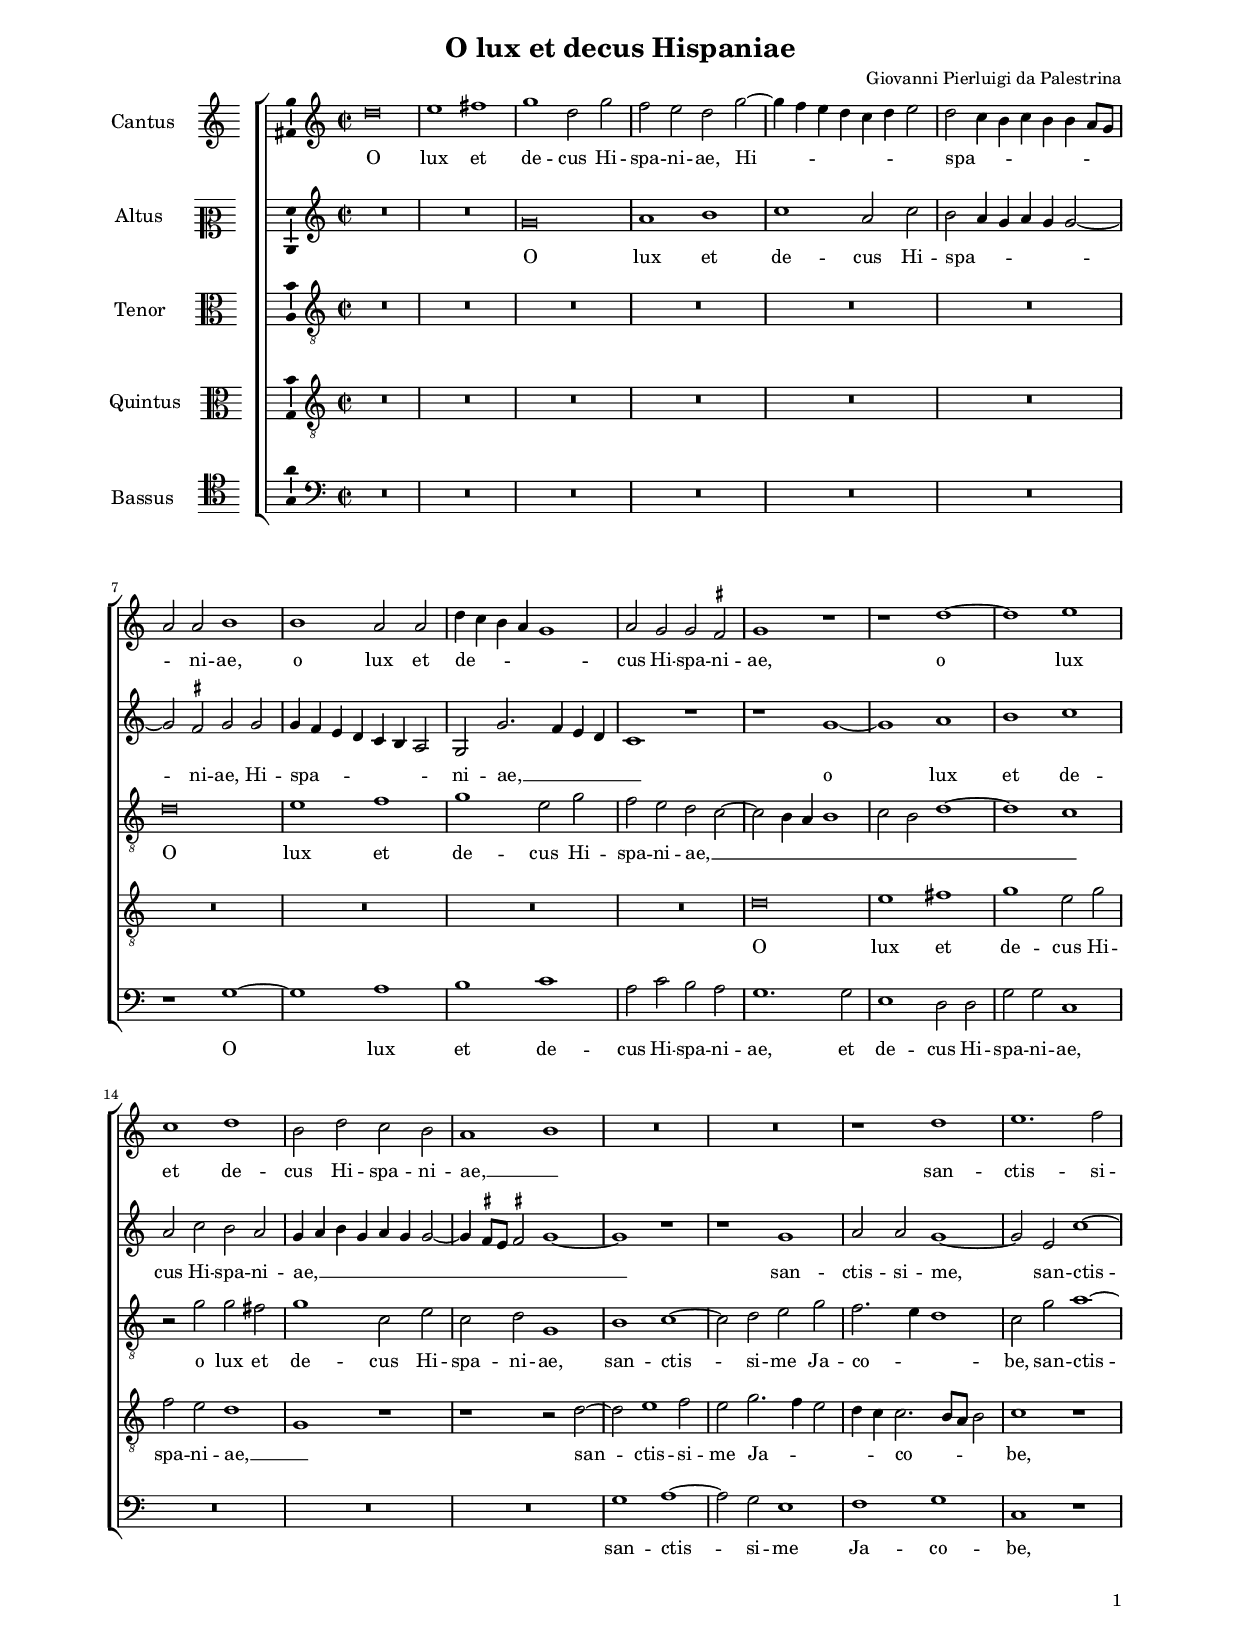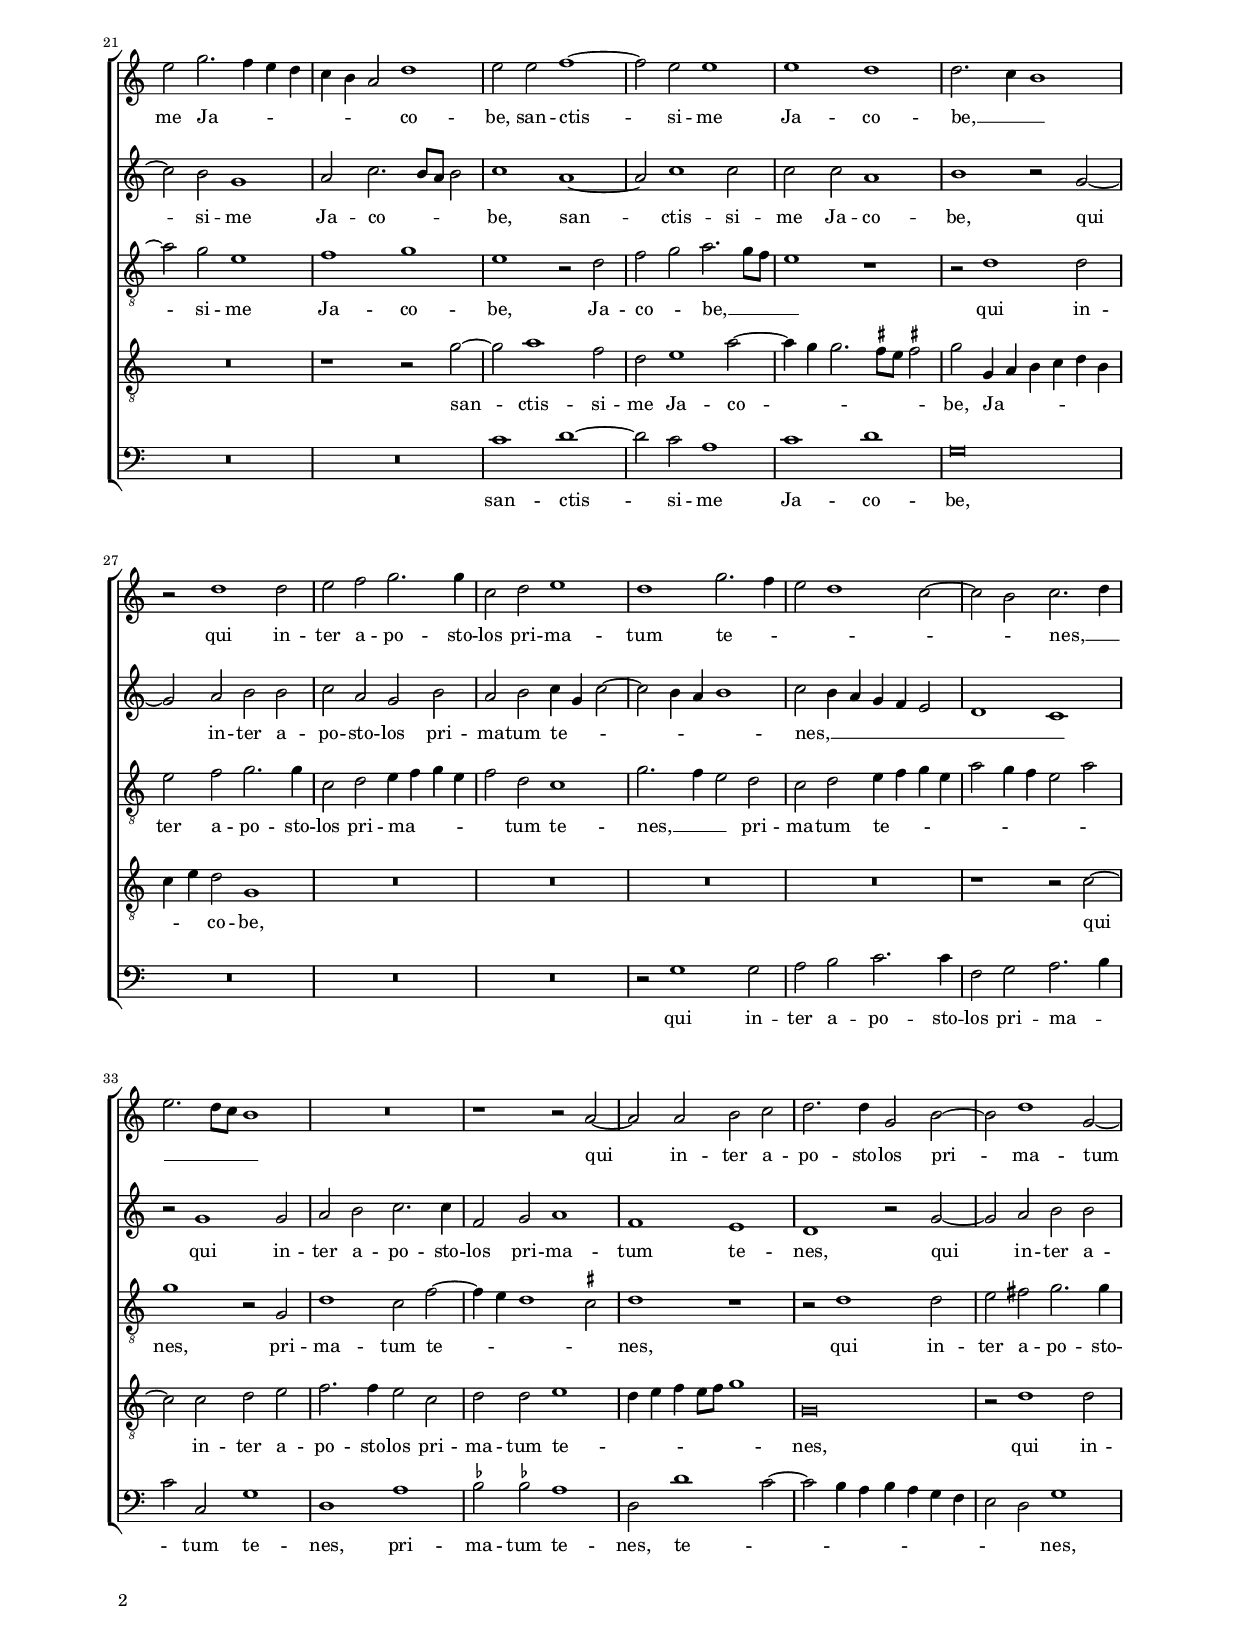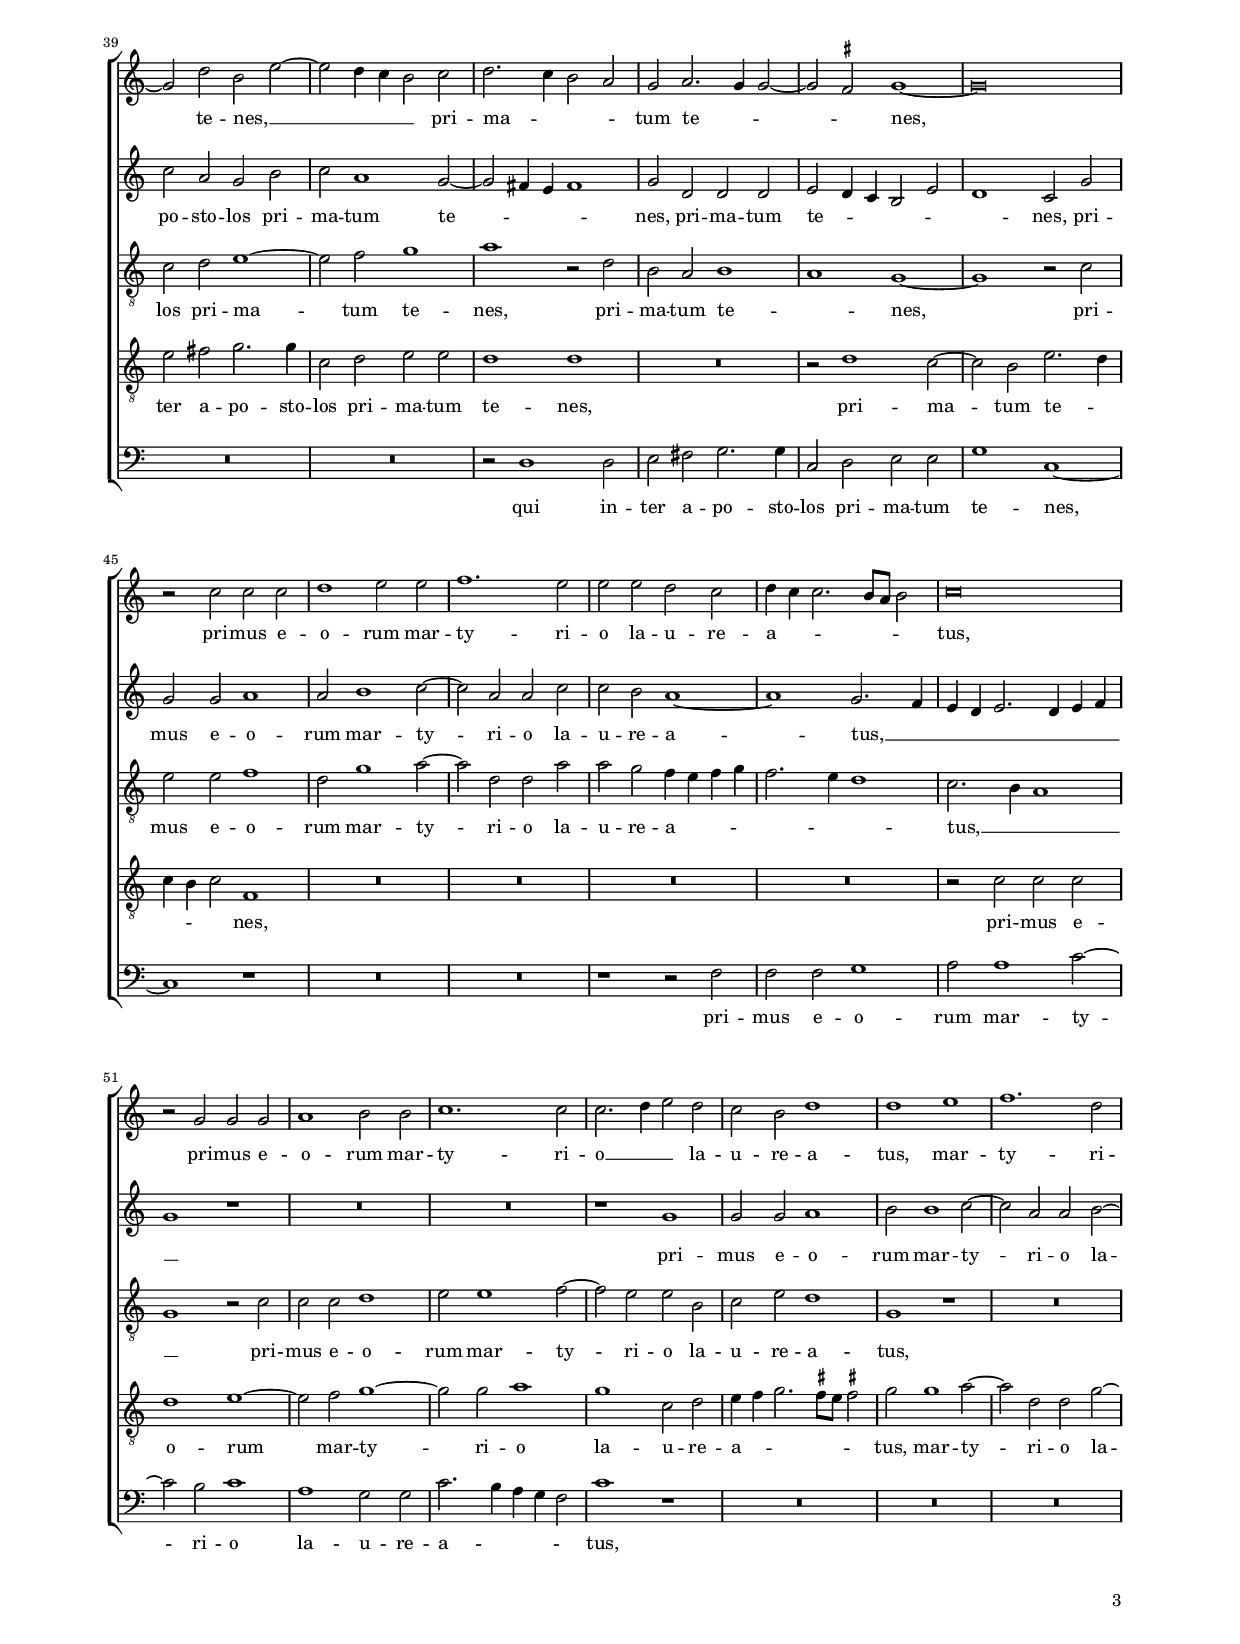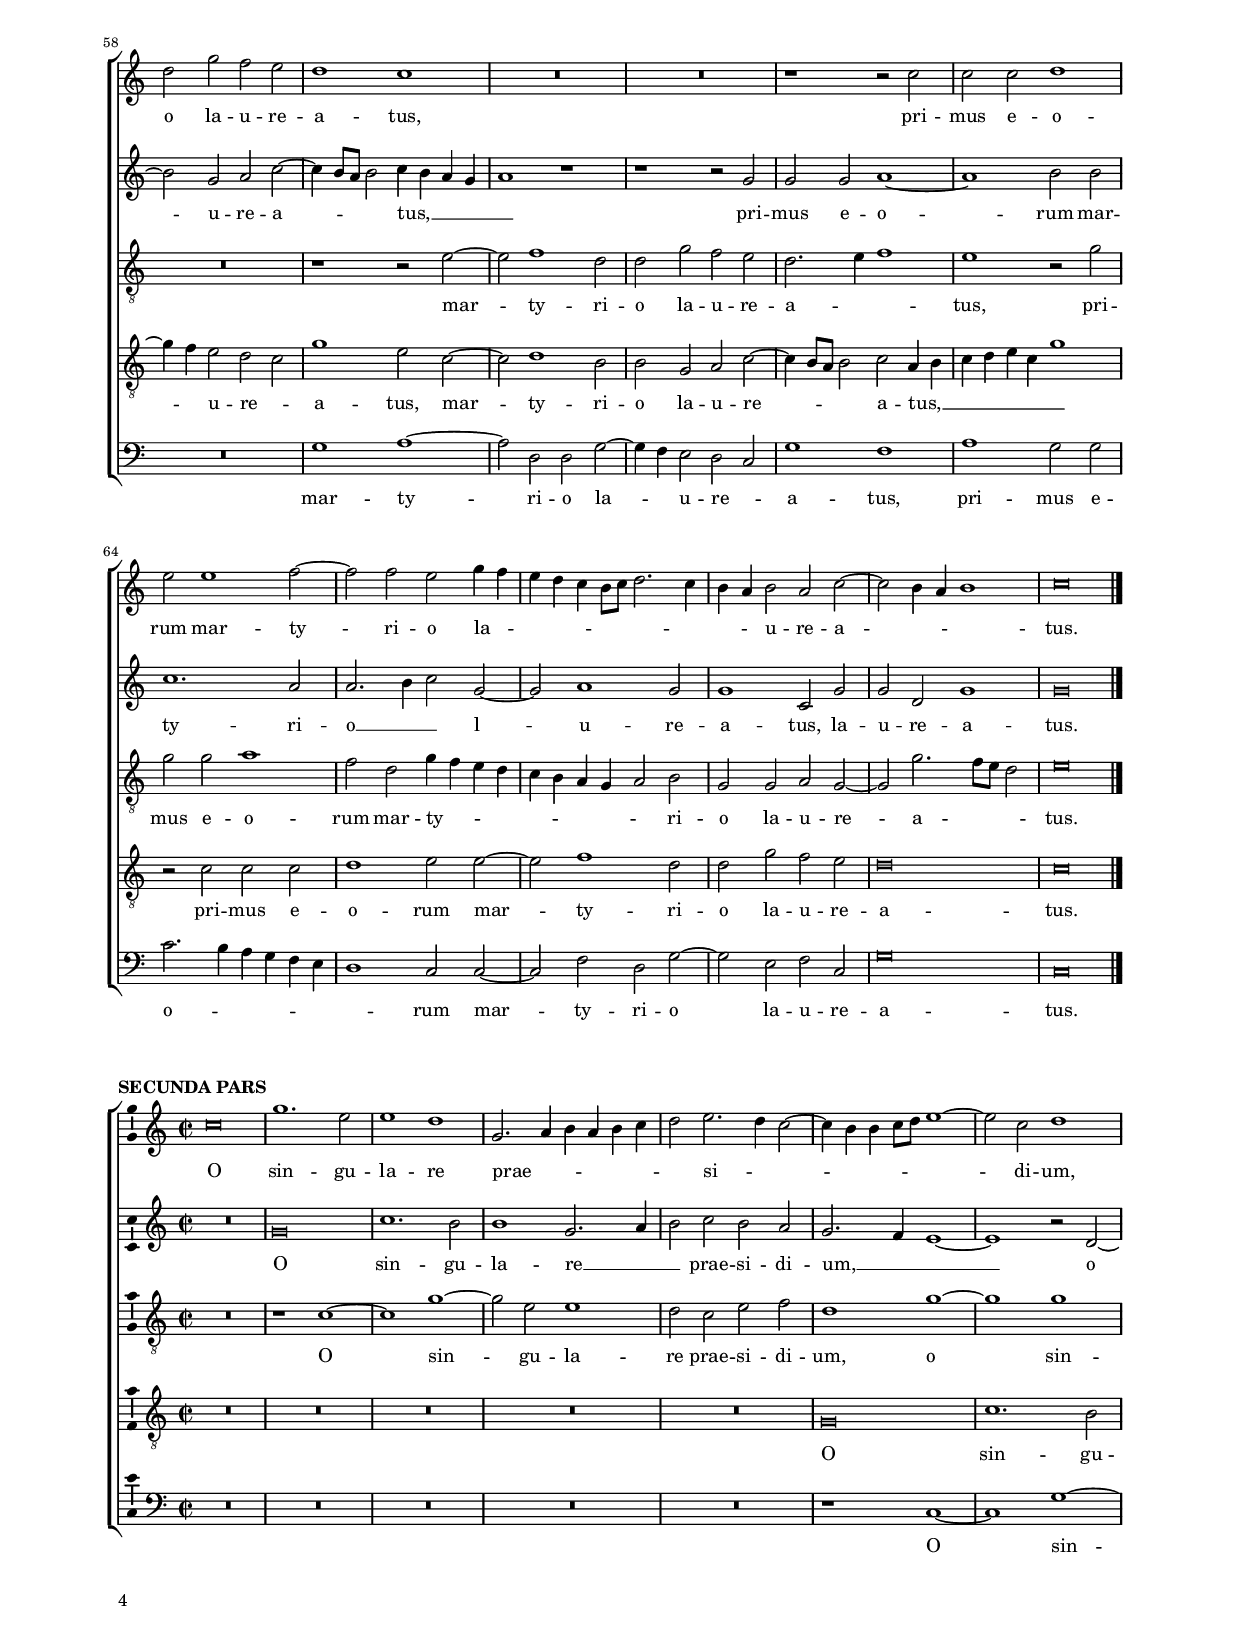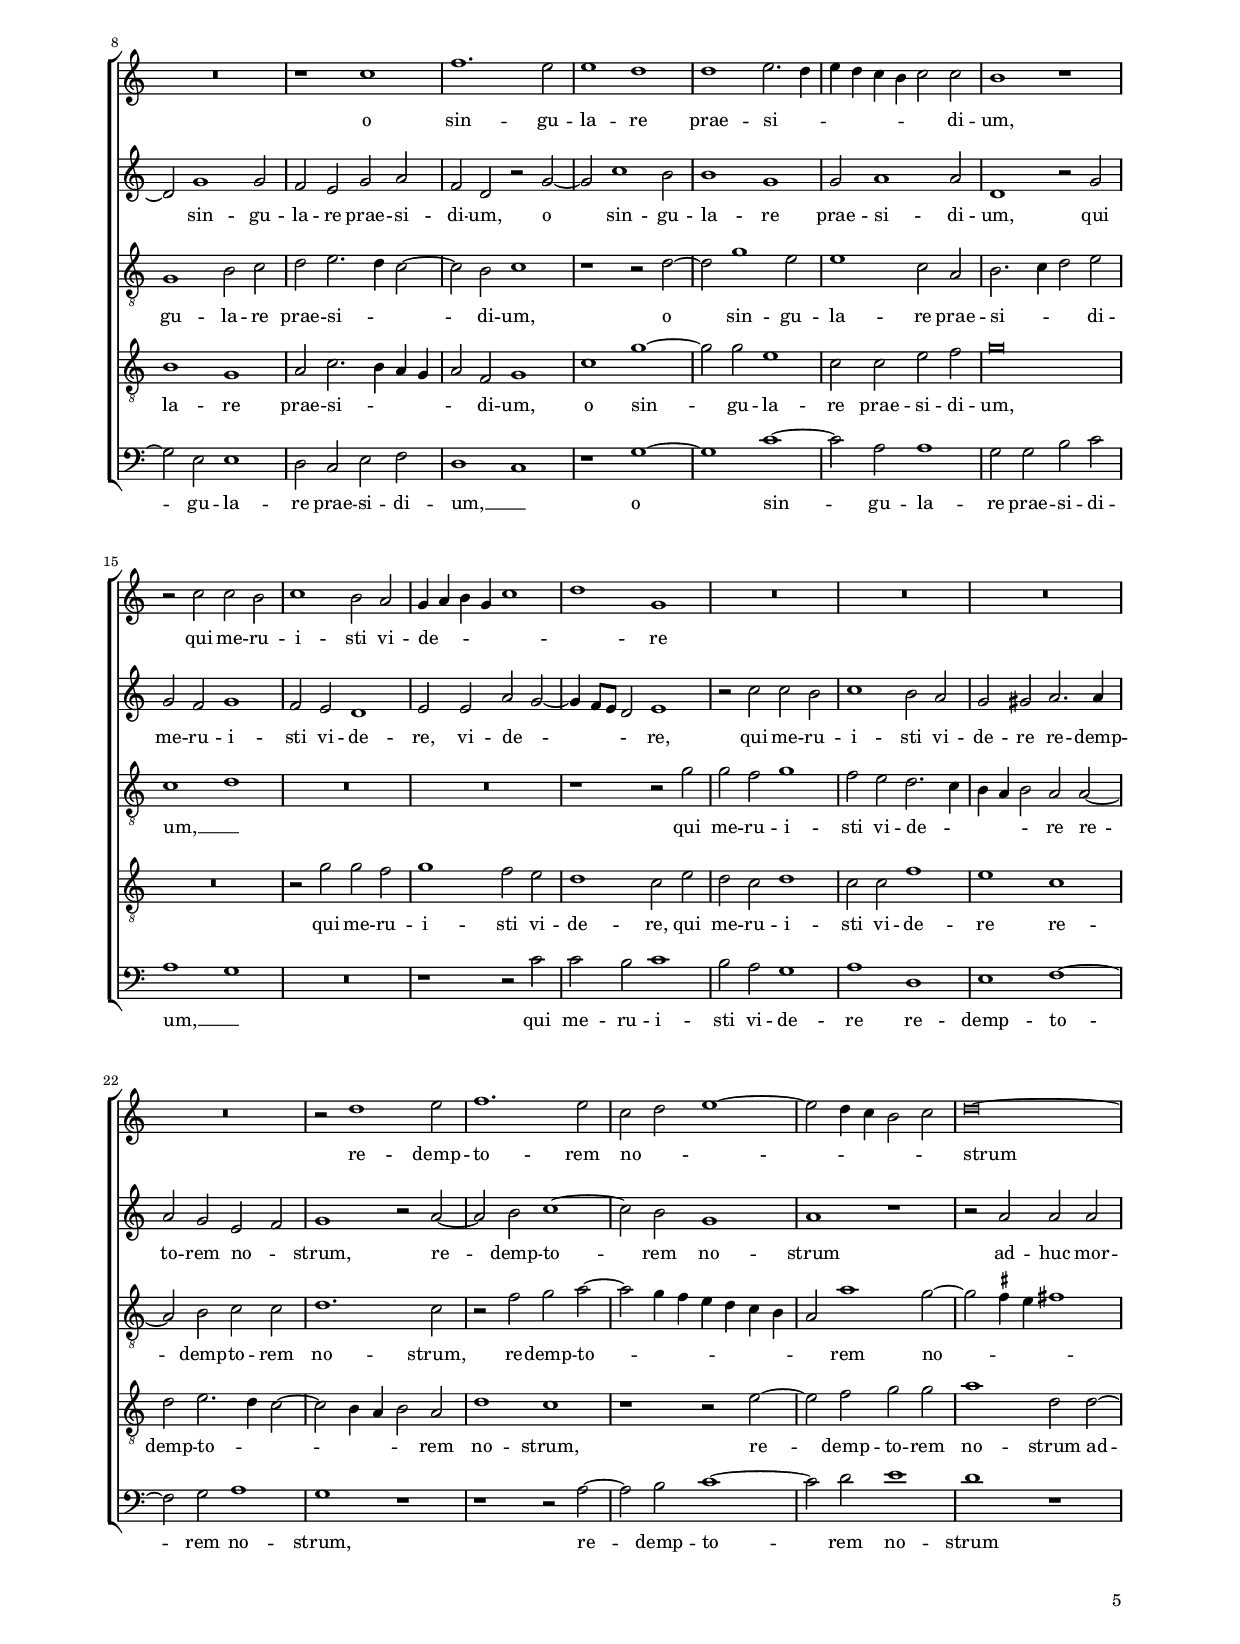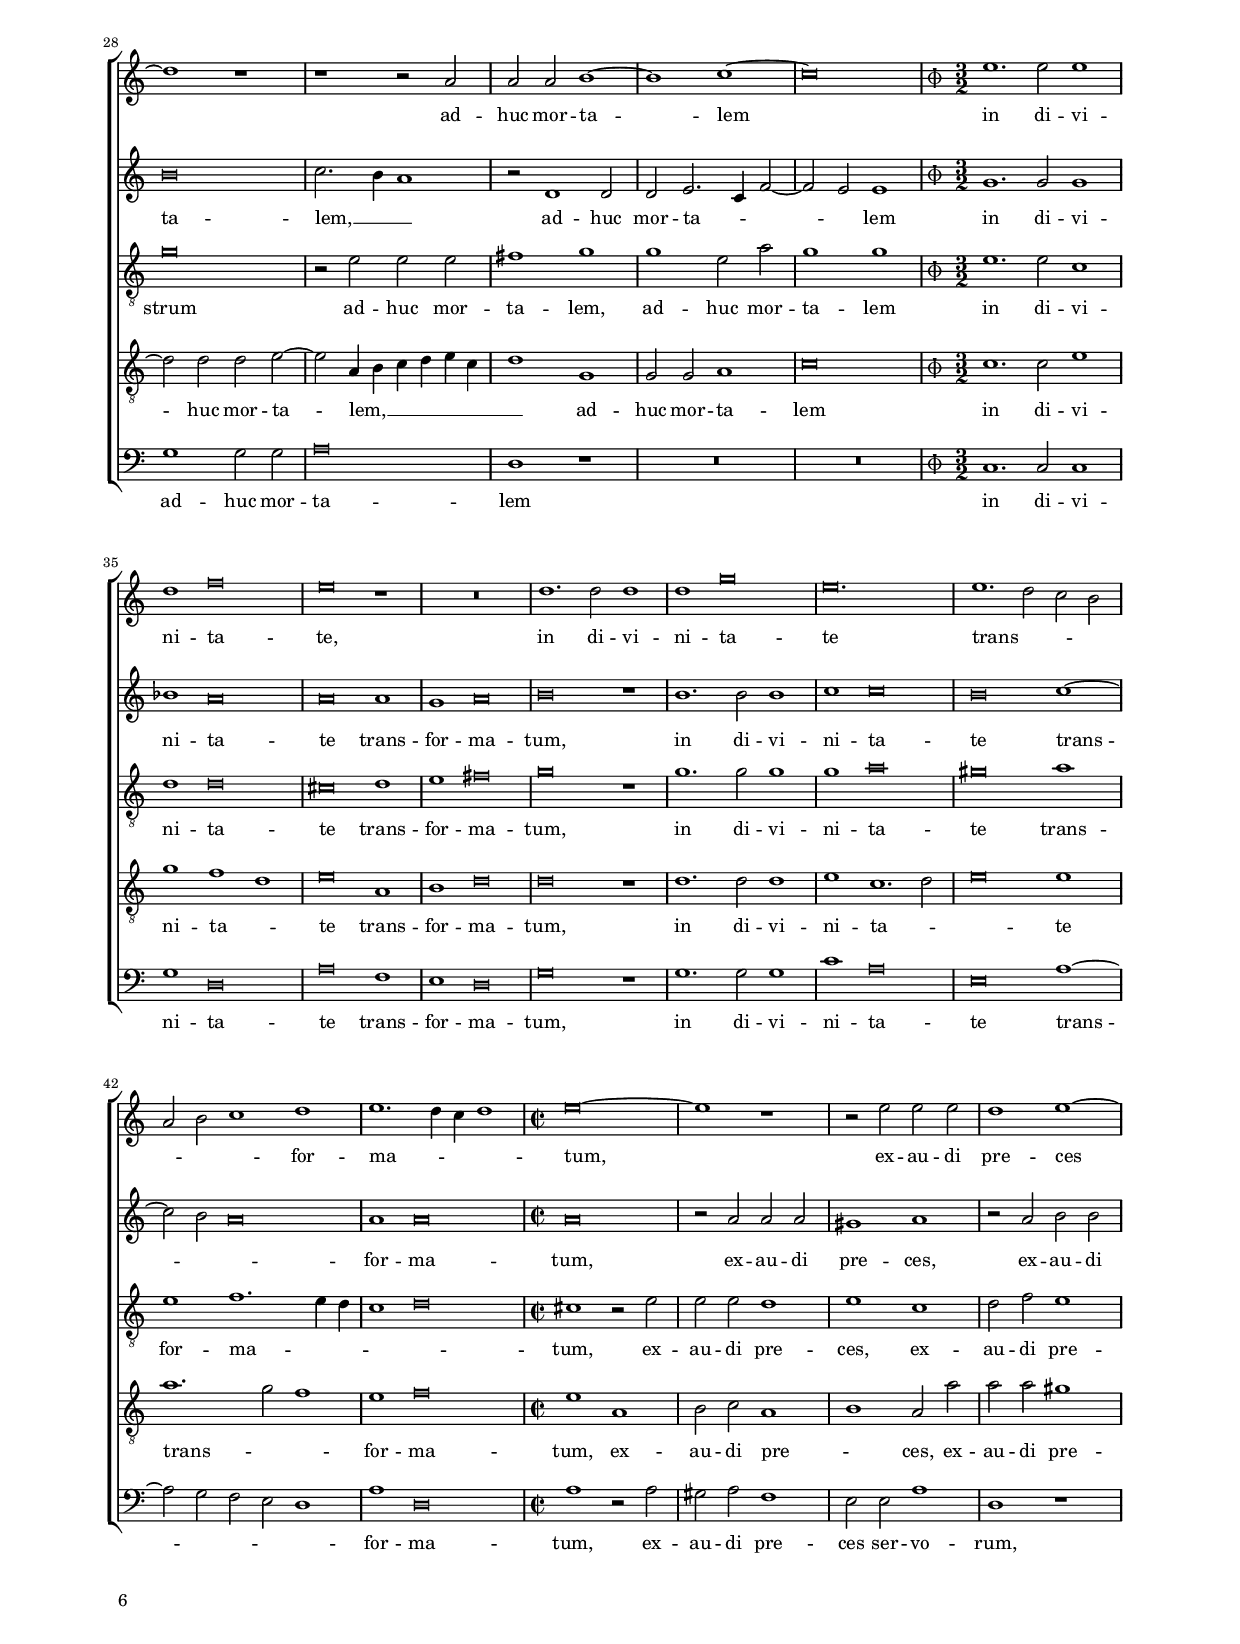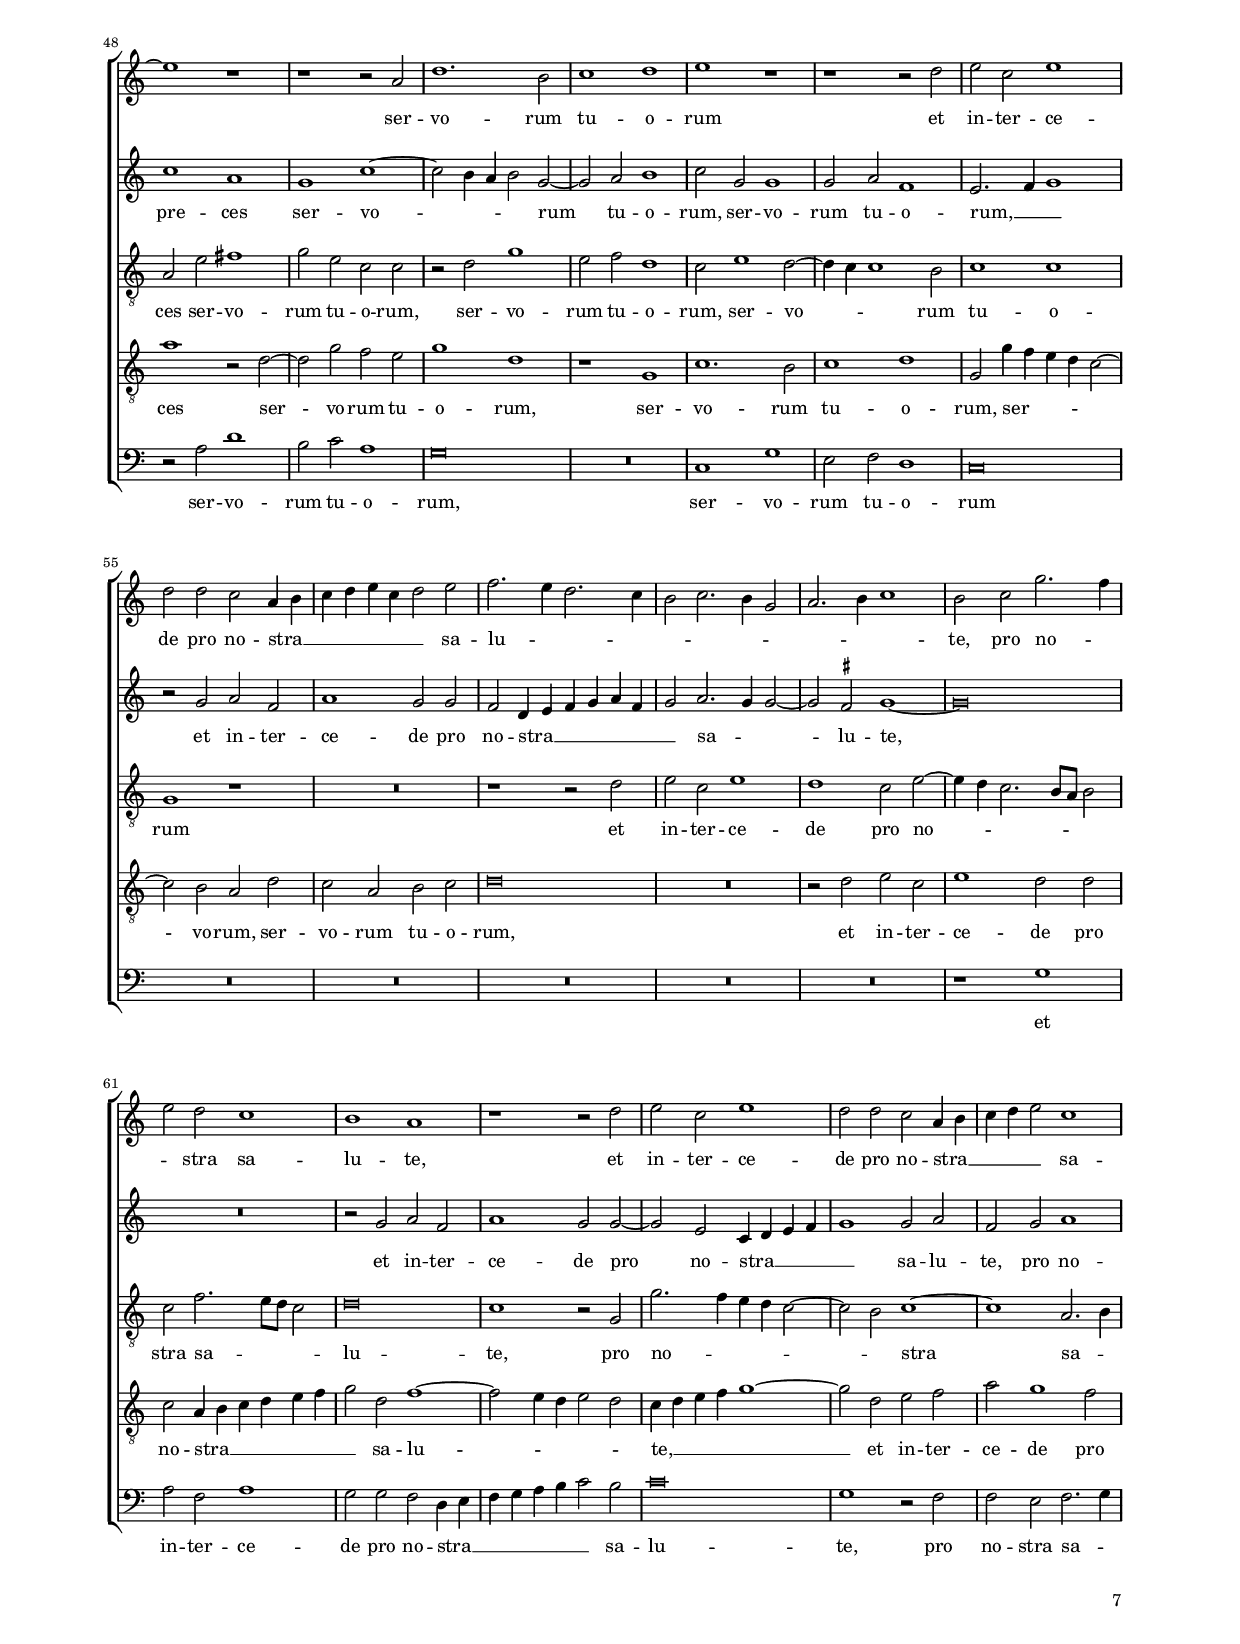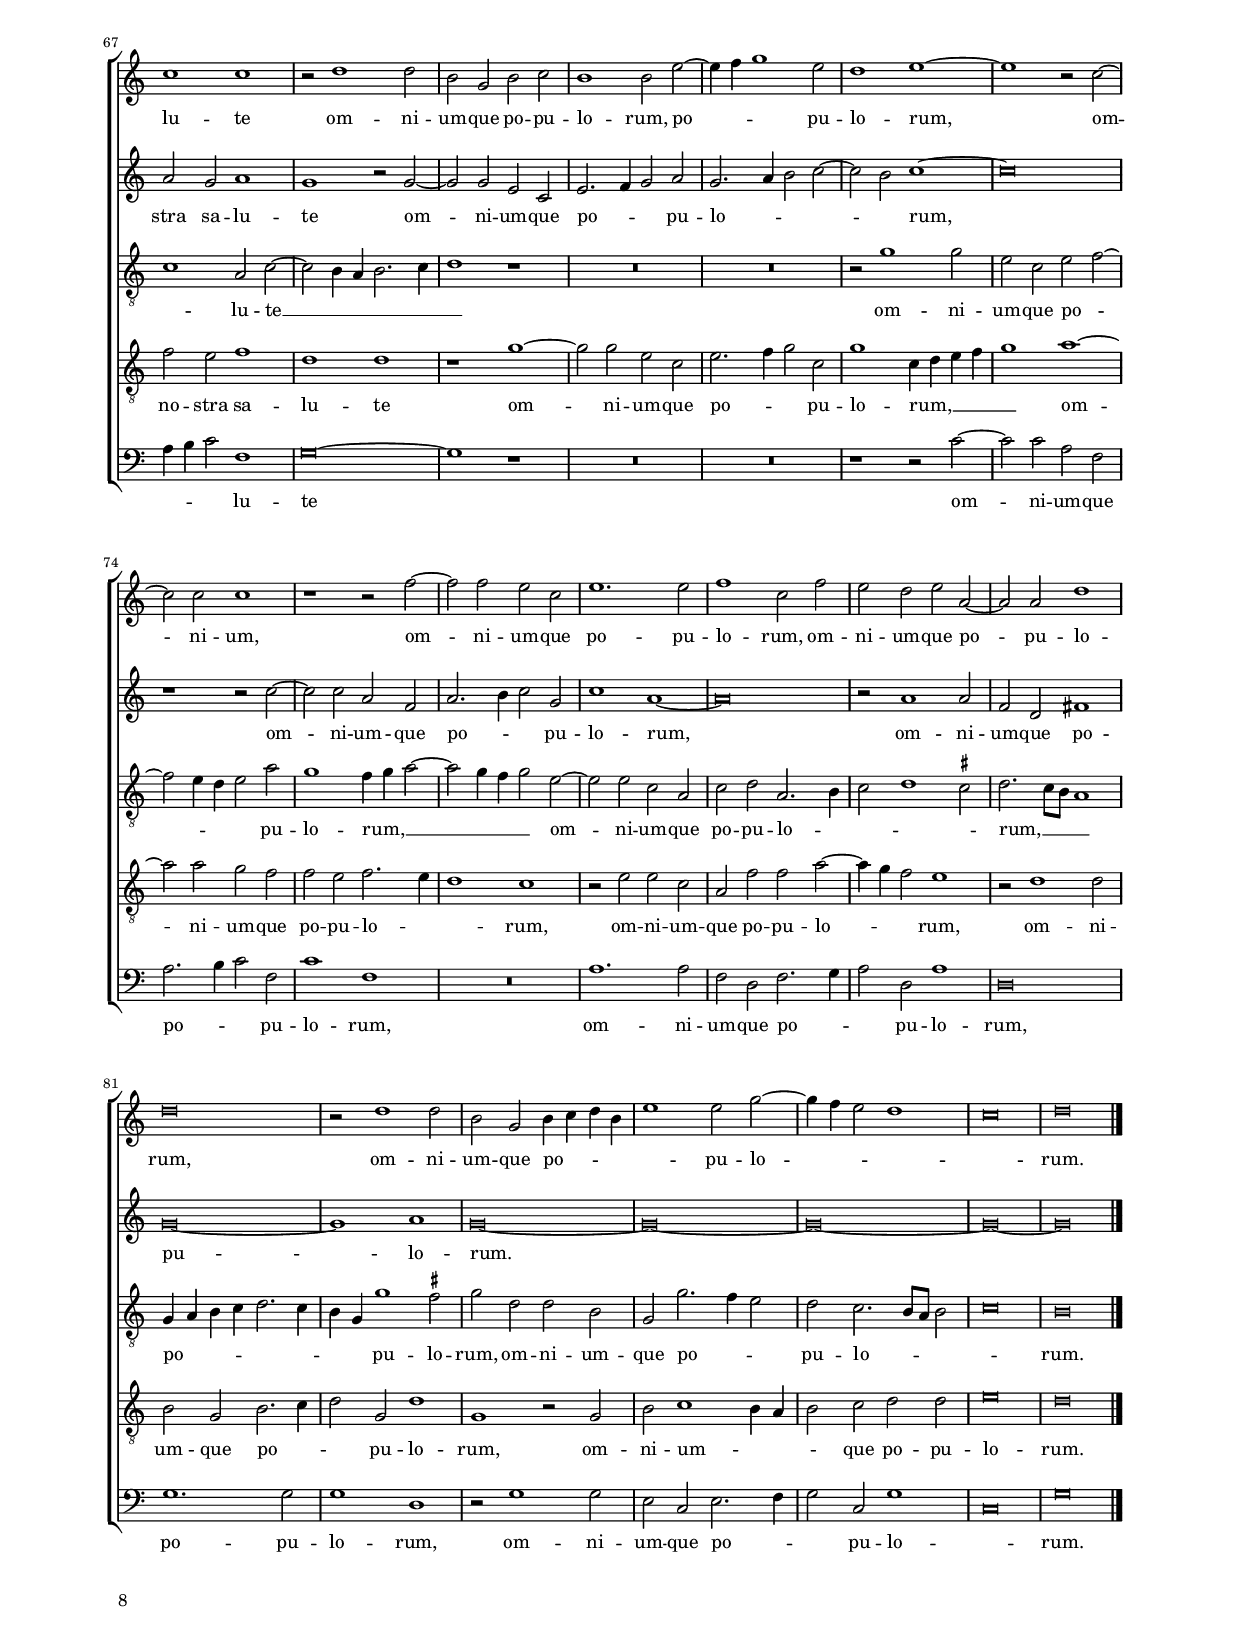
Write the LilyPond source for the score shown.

\header
{
  title="O lux et decus Hispaniae"
  composer="Giovanni Pierluigi da Palestrina"
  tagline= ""
}

\version "2.20.0"
\language deutsch
#(set-global-staff-size 15)
% #(set-default-paper-size "letter")
#(ly:set-option 'point-and-click #f)

	
	ficta = { \once \set suggestAccidentals = ##t }
	
	forget = #(define-music-function (music) (ly:music?) #{
		\accidentalStyle forget
		$music
		\accidentalStyle default
		#})
	
	m = \melisma
	me = \melismaEnd


\paper
	{
	top-margin = 1.8 \cm
	bottom-margin = 1.2 \cm
	left-margin = 2 \cm
	right-margin = 2 \cm
	ragged-bottom = ##f
	ragged-last-bottom = ##t
	print-page-number = ##f
	score-system-spacing = #'((basic-distance . 16) (minimum-distance . 14) (padding . 5) (strechability . 150))
	system-system-spacing = #'((basic-distance . 16) (minimum-distance . 14) (padding . 5) (strechability . 150))
    oddFooterMarkup=\markup   \fill-line { "" \fromproperty #'page:page-number-string }
    evenFooterMarkup=\markup  \fill-line { \fromproperty #'page:page-number-string "" }
    last-bottom-spacing = #'((basic-distance . 12) (minimum-distance . 7) (padding . 4))
%	systems-per-page = 3
%       page-count = 6
%	min-systems-per-page = 3
	}

global = {
	\key c \major
	\time 2/2 \set Score.measureLength = #(ly:make-moment 2/1)
        \skip 1*138 \bar "|."
	}
	

incipitcantus = \markup { \score {
	{
	\set Staff.instrumentName = \markup { \fontsize #1 "Cantus" }
	\key c \major
	\clef violin
	s4 \bar ""
	}
	\layout  {
	raggedright = ##t
	indent = 1.8 \cm
	line-width = 2.5 \cm
	\context { \Staff \remove Time_signature_engraver }
	\override Staff.Clef.Y-extent = #'(0 . 0)
	}} \hspace #1 }
      
      
incipitaltus = \markup { \score {
	{
	\set Staff.instrumentName = \markup { \fontsize #1 "Altus" }
	\key c \major
	\clef mezzosoprano
	s4 \bar ""
	}
	\layout  {
	raggedright = ##t
	indent = 1.8 \cm
	line-width = 2.5 \cm
	\context { \Staff \remove Time_signature_engraver }
	\override Staff.Clef.Y-extent = #'(0 . 0)
	}} \hspace #1 }


incipittenor = \markup { \score {
	{
	\set Staff.instrumentName = \markup { \fontsize #1 "Tenor" }
	\key c \major
	\clef alto
	s4 \bar ""
	}
	\layout  {
	raggedright = ##t
	indent = 1.8 \cm
	line-width = 2.5 \cm
	\context { \Staff \remove Time_signature_engraver }
	\override Staff.Clef.Y-extent = #'(0 . 0)
	}} \hspace #1 }
      
      
incipitquintus = \markup { \score {
	{
	\set Staff.instrumentName = \markup { \fontsize #1 "Quintus" }
	\key c \major
	\clef alto
	s4 \bar ""
	}
	\layout  {
	raggedright = ##t
	indent = 1.8 \cm
	line-width = 2.5 \cm
	\context { \Staff \remove Time_signature_engraver }
	\override Staff.Clef.Y-extent = #'(0 . 0)
	}} \hspace #1 }
      
      
incipitbassus = \markup { \score {
	{
	\set Staff.instrumentName = \markup { \fontsize #1 "Bassus" }
	\key c \major
	\clef tenor
	s4 \bar ""
	}
	\layout  {
	raggedright = ##t
	indent = 1.8 \cm
	line-width = 2.5 \cm
	\context { \Staff \remove Time_signature_engraver }
	\override Staff.Clef.Y-extent = #'(0 . 0)
	}} \hspace #1 }


cantus =  \relative c''
	{
	d\breve
	e1 fis
	g1 d2 g
	f2 e d g~
%5
	g4 f e d c d e2 |
	d2 c4 h c h h a8 g
	a2 a h1
	h1 a2 a
	d4 c h a g1
%10
	a2 g g \ficta fis |
	g1 r
	r1 d'~
	d1 e
	c1 d
%15
	h2 d c h |
	a1 h
	R\breve
	R\breve
	r1 d
%20
	e1. f2 |
	e2 g2. f4 e d
	c4 h a2 d1
	e2 e f1~
	f2 e e1
%25
	e1 d |
	d2. c4 h1
	r2 d1 d2
	e2 f g2. g4
	c,2 d e1
%30
	d1 g2. f4 |
	e2 d1 c2~
	c2 h c2. d4
	e2. d8 c h1
	R\breve
%35
	r1 r2 a~ |
	a2 a h c
	d2. d4 g,2 h~
	h2 d1 g,2~
	g2 d' h e~
%40
	e2 d4 c h2 c |
	d2. c4 h2 a
	g2 a2. g4 g2~
	g2 \ficta fis g1~
	g\breve
%45
	r2 c c c |
	d1 e2 e
	f1. e2
	e2 e d c
	d4 c c2. h8 a h2
%50
	c\breve |
	r2 g g g
	a1 h2 h
	c1. c2
	c2. d4 e2 d
%55
	c2 h d1 |
	d1 e
	f1. d2
	d2 g f e
	d1 c
%60
	R\breve |
	R\breve
	r1 r2 c
	c2 c d1
	e2 e1 f2~
%65
	f2 f e g4 f |
	e4 d c h8 c d2. c4
	h4 a h2 a c~
	c2 h4 a h1
	c\breve |
	}


altus =  \relative c'
        {
	R\breve
	R\breve
	g'\breve
	a1 h
%5
	c1 a2 c |
	h2 a4 g a g g2~
	g2 \ficta fis g g
	g4 f e d c h a2
	g2 g'2. f4 e d
%10
	c1 r |
	r1 g'~
	g1 a
	h1 c
	a2 c h a
%15
	g4 a h g a g g2~ |
	g4 \ficta fis8 e \ficta fis!2 g1~
	g1 r
	r1 g
	a2 a g1~
%20
	g2 e c'1~ |
	c2 h g1
	a2 c2. h8 a h2
	c1 a~
	a2 c1 c2
%25
	c2 c a1 |
	h1 r2 g~
	g2 a h h
	c2 a g h
	a2 h c4 g c2~
%30
	c2 h4 a h1 |
	c2 h4 a g f e2
	d1 c
	r2 g'1 g2
	a2 h c2. c4
%35
	f,2 g a1 |
	f1 e
	d1 r2 g~
	g2 a h h
	c2 a g h
%40
	c2 a1 g2~ |
	g2 fis4 e fis1
	g2 d d d
	e2 d4 c h2 e
	d1 c2 g'
%45
	g2 g a1 |
	a2 h1 c2~
	c2 a a c
	c2 h a1~
	a1 g2. f4
%50
	e4 d e2. d4 e f |
	g1 r
	R\breve
	R\breve
	r1 g
%55
	g2 g a1 |
	h2 h1 c2~
	c2 a a h~
	h2 g a c~
	c4 h8 a h2 c4 h a g
%60
	a1 r |
	r1 r2 g
	g2 g a1~
	a1 h2 h
	c1. a2
%65
	a2. h4 c2 g~ |
	g2 a1 g2
	g1 c,2 g'
	g2 d g1
	g\breve |
	}


tenor =  \relative c'
	{
	R\breve
	R\breve
	R\breve
	R\breve
%5
	R\breve |
	R\breve
	d\breve
	e1 f
	g1 e2 g
%10
	f2 e d c~ |
	c2 h4 a h1
	c2 h d1~ 
	d1 c
	r2 g' g fis
%15
	g1 c,2 e |
	c2 d g,1
	h1 c~
	c2 d e g
	f2. e4 d1
%20
	c2 g' a1~ |
	a2 g e1
	f1 g
	e1 r2 d
	f2 g a2. g8 f
%25
	e1 r |
	r2 d1 d2
	e2 f g2. g4
	c,2 d e4 f g e
	f2 d c1
%30
	g'2. f4 e2 d |
	c2 d e4 f g e
	a2 g4 f e2 a
	g1 r2 g,
	d'1 c2 f~
%35
	f4 e d1 \ficta cis2 |
	d1 r
	r2 d1 d2
	e2 fis g2. g4
	c,2 d e1~
%40
	e2 f g1 |
	a1 r2 d,
	h2 a h1
	a1 g~
	g1 r2 c
%45
	e2 e f1 |
	d2 g1 a2~
	a2 d, d a'
	a2 g f4 e f g
	f2. e4 d1
%50
	c2. h4 a1 |
	g1 r2 c
	c2 c d1
	e2 e1 f2~
	f2 e e h
%55
	c2 e d1 |
	g,1 r
	R\breve
	R\breve
	r1 r2 e'~
%60
	e2 f1 d2 |
	d2 g f e
	d2. e4 f1
	e1 r2 g
	g2 g a1
%65
	f2 d g4 f e d |
	c4 h a g a2 h
	g2 g a g~
	g2 g'2. f8 e d2
	e\breve |
	}


quintus  =  \relative c'
	{
	R\breve
	R\breve
	R\breve
	R\breve
%5
	R\breve |
	R\breve
	R\breve
	R\breve
	R\breve
%10
	R\breve |
	d\breve
	e1 fis
	g1 e2 g
	f2 e d1
%15
	g,1 r |
	r1 r2 d'~
	d2 e1 f2
	e2 g2. f4 e2
	d4 c c2. h8 a h2
%20
	c1 r |
	R\breve
	r1 r2 g'~
	g2 a1 f2
	d2 e1 a2~
%25
	a4 g g2. \ficta fis8 e \ficta fis!2 |
	g2 g,4 a h c d h
	c4 e d2 g,1
	R\breve
	R\breve
%30
	R\breve |
	R\breve
	r1 r2 c~
	c2 c d e
	f2. f4 e2 c
%35
	d2 d e1
	d4 e f e8 f g1
	g,\breve
	r2 d'1 d2
	e2 fis g2. g4
%40
	c,2 d e e |
	d1 d
	R\breve
	r2 d1 c2~
	c2 h e2. d4
%45
	c4 h c2 f,1 |
	R\breve
	R\breve
	R\breve
	R\breve
%50
	r2 c' c c |
	d1 e~
	e2 f g1~
	g2 g a1
	g1 c,2 d
%55
	e4 f g2. \ficta fis8 e \ficta fis!2 |
	g2 g1 a2~
	a2 d,2 d g~
	g4 f e2 d c
	g'1 e2 c~
%60
	c2 d1 h2 |
	h2 g2 a c~
	c4 h8 a h2 c a4 h
	c4 d e c g'1
	r2 c, c c
%65
	d1 e2 e~ |
	e2 f1 d2
	d2 g f e
	d\breve
	c\breve |
	}


bassus  =  \relative c
	{
	R\breve
	R\breve
	R\breve
	R\breve
%5
	R\breve |
	R\breve
	r1 g'~
	g1 a
	h1 c
%10
	a2 c h a |
	g1. g2
	e1 d2 d
	g2 g c,1
	R\breve
%15
	R\breve |
	R\breve
	g'1 a~
	a2 g e1
	f1 g
%20
	c,1 r |
	R\breve
	R\breve
	c'1 d~
	d2 c a1
%25
	c1 d |
	g,\breve
	R\breve
	R\breve
	R\breve
%30
	r2 g1 g2 |
	a2 h c2. c4
	f,2 g a2. h4
	c2 c, g'1
	d1 a'
%35
	\ficta b2 \ficta b! a1 |
	d,2 d'1 c2~
	c2 h4 a h a g f
	e2 d g1
	R\breve
%40
	R\breve |
	r2 d1 d2
	e2 fis g2. g4
	c,2 d e e
	g1 c,~
%45
	c1 r |
	R\breve
	R\breve
	r1 r2 f
	f2 f g1
%50
	a2 a1 c2~ |
	c2 h c1
	a1 g2 g
	c2. h4 a g f2
	c'1 r
%55
	R\breve |
	R\breve
	R\breve
	R\breve
	g1 a~
%60
	a2 d, d g~ |
	g4 f e2 d c
	g'1 f
	a1 g2 g
	c2. h4 a g f e
%65
	d1 c2 c~ |
	c2 f d g~
	g2 e f c
	g'\breve
	c,\breve |
	}


lyricscantus = \lyricmode {
	O lux et de -- cus Hi -- spa -- ni -- ae,
        Hi -- _ _ _ _ _ _ spa -- _ _ _ _ _ _ _ _ ni -- ae,
        o lux et de -- _ _ _ _ cus Hi -- spa -- ni -- ae,
        o lux et de -- cus Hi -- spa -- ni -- ae, __ _
        san -- ctis -- si -- me Ja -- _ _ _ _ _ _ co -- be,
        san -- ctis -- si -- me Ja -- co -- be, __ _ _
        qui in -- ter a -- po -- sto -- los pri -- ma -- tum te -- _ _ _ _ _ nes, __ _ _ _ _ _
        qui in -- ter a -- po -- sto -- los pri -- ma -- tum te -- nes, __ _ _ _ _
        pri -- ma -- _ _ _ tum te -- _ _ _ nes,
        pri -- mus e -- o -- rum mar -- ty -- ri -- o la -- u -- re -- a -- _ _ _ _ _ tus,
        pri -- mus e -- o -- rum mar -- ty -- ri -- o __ _ _ la -- u -- re -- a -- tus,
        mar -- ty -- ri -- o la -- u -- re -- a -- tus,
        pri -- mus e -- o -- rum mar -- ty -- ri -- o la -- _ _ _ _ _ _ _ _ _ _ u -- re -- a -- _ _ _ tus.
	}


lyricsaltus = \lyricmode {
	O lux et de -- cus Hi -- spa -- _ _ _ _ _ ni -- ae,
        Hi -- spa -- _ _ _ _ _ _ ni -- ae, __ _ _ _ _
        o lux et de -- cus Hi -- spa -- ni -- ae, __ _ _ _ _ _ _ _ _ _ _
        san -- ctis -- si -- me,
        san -- ctis -- si -- me Ja -- co -- _ _ _ be,
        san -- ctis -- si -- me Ja -- co -- be,
        qui in -- ter a -- po -- sto -- los pri -- ma -- tum te -- _ _ _ _ _ nes, __ _ _ _ _ _ _ _
        qui in -- ter a -- po -- sto -- los pri -- ma -- tum te -- nes,
        qui in -- ter a -- po -- sto -- los pri -- ma -- tum te -- _ _ _ nes,
        pri -- ma -- tum te -- _ _ _ _ _ nes,
        pri -- mus e -- o -- rum mar -- ty -- ri -- o la -- u -- re -- a -- tus, __ _ _ _ _ _ _ _ _
        pri -- mus e -- o -- rum mar -- ty -- ri -- o la -- u -- re -- a -- _ _ _ tus, __ _ _ _ _
        pri -- mus e -- o -- rum mar -- ty -- ri -- o __ _ _ l -- u -- re -- a -- tus,
        la -- u -- re -- a -- tus.
	}


lyricstenor = \lyricmode {
	O lux et de -- cus Hi -- spa -- ni -- ae, __ _ _ _ _ _ _ _ _
        o lux et de -- cus Hi -- spa -- ni -- ae,
        san -- ctis -- si -- me Ja -- co -- _ _ be,
        san -- ctis -- si -- me Ja -- co -- be,
        Ja -- co -- _ be, __ _ _ _
        qui in -- ter a -- po -- sto -- los pri -- ma -- _ _ _ _ tum te -- nes, __ _ _ 
        pri -- ma -- tum te -- _ _ _ _ _ _ _ _ nes,
        pri -- ma -- tum te -- _ _ _ nes,
        qui in -- ter a -- po -- sto -- los pri -- ma -- tum te -- nes,
        pri -- ma -- tum te -- _ nes,
        pri -- mus e -- o -- rum mar -- ty -- ri -- o la -- u -- re -- a -- _ _ _ _ _ _ tus, __ _ _ _
        pri -- mus e -- o -- rum mar -- ty -- ri -- o la -- u -- re -- a -- tus,
        mar -- ty -- ri -- o la -- u -- re -- a -- _ _ tus,
        pri -- mus e -- o -- rum mar -- ty -- _ _ _ _ _ _ _ _ ri -- o la -- u -- re -- a -- _ _ _ tus.
	}


lyricsquintus = \lyricmode {
	O lux et de -- cus Hi -- spa -- ni -- ae, __ _
        san -- ctis -- si -- me Ja -- _ _ _ _ co -- _ _ _ be,
        san -- ctis -- si -- me Ja -- co -- _ _ _ _ _ be,
        Ja -- _ _ _ _ _ _ _ co -- be,
        qui in -- ter a -- po -- sto -- los pri -- ma -- tum te -- _ _ _ _ _ _ nes,
        qui in -- ter a -- po -- sto -- los pri -- ma -- tum te -- nes,
        pri -- ma -- tum te -- _ _ _ _ nes,
        pri -- mus e -- o -- rum mar -- ty -- ri -- o la -- u -- re -- a -- _ _ _ _ _ tus,
        mar -- ty -- ri -- o la -- _ u -- re -- _ a -- tus,
        mar -- ty -- ri -- o la -- u -- re -- _ _ _ a -- tus, __ _ _ _ _ _ _
        pri -- mus e -- o -- rum mar -- ty -- ri -- o la -- u -- re -- a -- tus.
	}


lyricsbassus = \lyricmode {
	O lux et de -- cus Hi -- spa -- ni -- ae,
        et de -- cus Hi -- spa -- ni -- ae,
        san -- ctis -- si -- me Ja -- co -- be,
        san -- ctis -- si -- me Ja -- co -- be,
        qui in -- ter a -- po -- sto -- los pri -- ma -- _ _ tum te -- nes,
        pri -- ma -- tum te -- nes,
        te -- _ _ _ _ _ _ _ _ _ nes,
        qui in -- ter a -- po -- sto -- los pri -- ma -- tum te -- nes,
        pri -- mus e -- o -- rum mar -- ty -- ri -- o la -- u -- re -- a -- _ _ _ _ tus,
        mar -- ty -- ri -- o la -- _ u -- re -- _ a -- tus,
        pri -- mus e -- o -- _ _ _ _ _ _ rum mar -- ty -- ri -- o la -- u -- re -- a -- tus.
	}


\score
{  
	% \transpose {
	\new ChoirStaff \with { \override StaffGrouper.staff-staff-spacing.basic-distance = #12 }
	<<

	\new Staff << \global
	\new Voice="v1" {
		\set Staff.instrumentName=\incipitcantus
		\set Staff.midiInstrument = "reed organ"
		\clef violin
		\cantus }
	\new Lyrics \lyricsto "v1" {\lyricscantus }
	>>


	\new Staff << \global
	\new Voice="v2" {
		\set Staff.instrumentName=\incipitaltus
		\set Staff.midiInstrument = "reed organ"
                \clef violin % "G_8"
		\altus}
	\new Lyrics \lyricsto "v2" {\lyricsaltus }
	>>


	\new Staff << \global
	\new Voice="v3" {
		\set Staff.instrumentName=\incipittenor
		\set Staff.midiInstrument = "reed organ"
		\clef "G_8"
		\tenor }
	\new Lyrics \lyricsto "v3" {\lyricstenor }
	>>


	\new Staff << \global
	\new Voice="v5" {
		\set Staff.instrumentName=\incipitquintus
		\set Staff.midiInstrument = "reed organ"
		\clef "G_8"
		\quintus}
	\new Lyrics \lyricsto "v5" {\lyricsquintus }
	>>


	\new Staff << \global
	\new Voice="v4" {
		\set Staff.instrumentName=\incipitbassus
		\set Staff.midiInstrument = "reed organ"
		\clef bass
		\bassus }
	\new Lyrics \lyricsto "v4" {\lyricsbassus}
	>>

	>>
	% } % transpose

	\layout
	{
	indent = 2.5 \cm
	\context { \Staff \override TimeSignature.break-visibility = #end-of-line-invisible }
	\context { \Lyrics \override VerticalAxisGroup.nonstaff-relatedstaff-spacing.padding = #1.4 }
%	\context { \Lyrics \override LyricText.font-size = #1 }
    \context { \Staff \consists "Ambitus_engraver" }
	\context { \Score \override BarNumber.padding = #2 }
	\context { \Voice \override NoteHead.style = #'baroque }
	}


\midi
	{
    	\tempo 2 = 90
	}

}

%%%%%%%%%%%%%%%%%%%%  SECUNDA PARS %%%%%%%%%%%%%%%%%%%%


global = {
	\key c \major
	\time 2/2 \set Score.measureLength = #(ly:make-moment 2/1)
        \skip 1*64
        \time 3/4 \once \override Score.TimeSignature.style = #'mensural \set Score.measureLength = #(ly:make-moment 1/32) s32 \bar ""
        \time 3/2 \set Score.measureLength = #(ly:make-moment 3/1)
        \set Score.currentBarNumber = #34
        \newSpacingSection
        \skip 1*30
        \time 2/2 \set Score.measureLength = #(ly:make-moment 2/1)
        \newSpacingSection
        \skip 1*88 \bar "|."
	}


cantus =  \relative c''
	{
        c\breve
	g'1. e2
	e1 d
	g,2. a4 h a h c
%5
	d2 e2. d4 c2~ |
	c4 h h c8 d e1~
	e2 c d1
	R\breve
	r1 c
%10
	f1. e2 |
	e1 d
	d1 e2. d4
	e4 d c h c2 c
	h1 r
%15
	r2 c c h |
	c1 h2 a
	g4 a h g c1
	d1 g,
	R\breve
%20
	R\breve |
	R\breve
	R\breve
	r2 d'1 e2
	f1. e2
%25
	c2 d e1~ |
	e2 d4 c h2 c
	d\breve~
	d1 r
	r1 r2 a
%30
	a2 a h1~ |
	h1 c~
	c\breve
% Triple time
	s32 e1. e2 e1
	d1 f\breve
%35
	e\breve r1 |
	R\breve.
	d1. d2 d1
	d1 g\breve
        e\breve.
	e1. d2 c h
%41
	a2 h c1 d |
	e1. d4 c d1
% End of triple time
	e\breve~
	e1 r
	r2 e e e
%46
        d1 e~ |
	e1 r	
	r1 r2 a,
	d1. h2
	c1 d
%51
	e1 r |
	r1 r2 d
	e2 c e1
	d2 d c a4 h
	c4 d e c d2 e
%56
	f2. e4 d2. c4 |
	h2 c2. h4 g2
	a2. h4 c1
	h2 c g'2. f4
	e2 d c1
%61
	h1 a |
	r1 r2 d
	e2 c e1
	d2 d c a4 h
	c4 d e2 c1
%66
	c1 c |
	r2 d1 d2
	h2 g h c
	h1 h2 e~
	e4 f g1 e2
%71
	d1 e~ |
	e1 r2 c~
	c2 c c1
	r1 r2 f~
	f2 f e c
%76
	e1. e2 |
	f1 c2 f
	e2 d e a,~
	a2 a d1
	d\breve
%81
	r2 d1 d2 |
	h2 g h4 c d h
	e1 e2 g~
	g4 f e2 d1
	c\breve
%86
	d\breve |
	}


altus =  \relative c'
        {
	R\breve
	g'\breve
	c1. h2
	h1 g2. a4
%5
	h2 c h a |
	g2. f4 e1~
	e1 r2 d~
	d2 g1 g2
	f2 e g a
%10
	f2 d r g~ |
	g2 c1 h2
	h1 g
	g2 a1 a2
	d,1 r2 g
%15
	g2 f g1  |
	f2 e d1
	e2 e a g~
	g4 f8 e d2 e1
	r2 c' c h
%20
	c1 h2 a |
	g2 gis a2. a4
	a2 g e f
	g1 r2 a~
	a2 h c1~
%25
	c2 h g1 |
	a1 r
	r2 a a a
	h\breve
	c2. h4 a1
%30
	r2 d,1 d2 |
	d2 e2. c4 f2~
	f2 e e1
% Triple time
	s32 g1. g2 g1
	b1 a\breve
%35
	a\breve a1 |
	g1 a\breve
	h\breve r1
	h1. h2 h1
	c1 c\breve
%40
	h\breve c1~ |
	c2 h a\breve
	a1 a\breve |
% End of triple time
	a\breve |
	r2 a a a
%45
	gis1 a |
	r2 a h h
	c1 a
	g1 c~
	c2 h4 a h2 g~
%50
	g2 a h1 |
	c2 g g1
	g2 a f1
	e2. f4 g1
	r2 g a f
%55
	a1 g2 g |
	f2 d4 e f g a f
	g2 a2. g4 g2~
	g2 \ficta fis g1~
	g\breve
%60
	R\breve |
	r2 g a f
	a1 g2 g~
	g2 e c4 d e f
	g1 g2 a
%65
	f2 g a1 |
	a2 g a1
	g1 r2 g~
	g2 g e c
	e2. f4 g2 a
%70
	g2. a4 h2 c~ |
	c2 h c1~
	c\breve
	r1 r2 c~
	c2 c a f
%75
	a2. h4 c2 g |
	c1 a~
	a\breve
	r2 a1 a2
	f2 d fis1
%80
	g\breve~ |
	g1 a
	g\breve~
        g\breve~
        g\breve~
%85
        g\breve~ 
        g\breve |
	}


tenor =  \relative c'
	{
	R\breve
	r1 c~
	c1 g'~
	g2 e e1
%5
	d2 c e f |
	d1 g~
	g1 g
	g,1 h2 c
	d2 e2. d4 c2~
%10
	c2 h c1 |
	r1 r2 d~
	d2 g1 e2
	e1 c2 a
	h2. c4 d2 e
%15
	c1 d |
	R\breve
	R\breve
	r1 r2 g
	g2 f g1
%20
	f2 e d2. c4 |
	h4 a h2 a a~
	a2 h c c
	d1. c2
	r2 f g a~
%25
	a2 g4 f e d c h |
	a2 a'1 g2~
	g2 \ficta fis4 e fis!1
	g\breve
	r2 e e e
%30
	fis1 g |
	g1 e2 a
	g1 g
% Triple time
        s32 e1. e2 c1
	d1 d\breve
%35
	cis\breve d1 |
	e1 fis\breve
	g\breve r1
	g1. g2 g1
	g1 a\breve
%40
	gis\breve a1 |
	e1 f1. e4 d
	c1 d\breve
% End of triple time
	cis1 r2 e
	e2 e d1
%45
	e1 c |
	d2 f e1
	a,2 e' fis1
	g2 e c c
	r2 d g1
%50
	e2 f d1 |
	c2 e1 d2~
	d4 c c1 h2
	c1 c
	g1 r
%55
	R\breve |
	r1 r2 d'
	e2 c e1
	d1 c2 e~
	e4 d c2. h8 a h2
%60
	c2 f2. e8 d c2 |
	d\breve
	c1 r2 g
	g'2. f4 e d c2~
	c2 h c1~
%65
	c1 a2. h4 |
	c1 a2 c~
	c2 h4 a h2. c4
	d1 r
	R\breve
%70
	R\breve |
	r2 g1 g2
	e2 c e f~
	f2 e4 d e2 a
	g1 f4 g a2~
%75
	a2 g4 f g2 e~ |
	e2 e c a
	c2 d a2. h4
	c2 d1 \ficta cis2
	d2. c8 h a1
%80
	g4 a h c d2. c4 |
	h4 g g'1 \ficta fis2
	g2 d d h
	g2 g'2. f4 e2
	d2 c2. h8 a h2
%85
	c\breve |
	h\breve |
	}


quintus  =  \relative c'
	{
	R\breve
	R\breve
	R\breve
	R\breve
%5
	R\breve |
	g\breve
	c1. h2
	h1 g
	a2 c2. h4 a g
%10
	a2 f g1 |
	c1 g'~
	g2 g e1
	c2 c e f
	g\breve
%15
	R\breve |
	r2 g g f
	g1 f2 e
	d1 c2 e
	d2 c d1
%20
	c2 c f1 |
	e1 c
	d2 e2. d4 c2~
	c2 h4 a h2 a
	d1 c
%25
	r1 r2 e~ |
	e2 f g g
	a1 d,2 d~
	d2 d d e~
	e2 a,4 h c d e c
%30
	d1 g, |
	g2 g a1
	c\breve
% Triple time
        s32 c1. c2 e1
	g1 f d
%35
	e\breve a,1 |
	h1 d\breve
	d\breve r1
	d1. d2 d1
	e1 c1. d2
%40
	e\breve e1 |
	a1. g2 f1
	e1 f\breve
% End of triple time
	e1 a,
	h2 c a1
%45
	h1 a2 a' |
	a2 a gis1
	a1 r2 d,~
	d2 g f e
	g1 d
%50
	r1 g, |
	c1. h2
	c1 d
	g,2 g'4 f e d c2~
	c2 h a d
%55
	c2 a h c |
	d\breve
	R\breve
	r2 d e c
	e1 d2 d
%60
	c2 a4 h c d e f |
	g2 d f1~
	f2 e4 d e2 d
	c4 d e f g1~
	g2 d e f
%65
	a2 g1 f2 |
	f2 e f1
	d1 d
	r1 g~
	g2 g e c
%70
	e2. f4 g2 c, |
	g'1 c,4 d e f
	g1 a~
	a2 a g f
	f2 e f2. e4
%75
	d1 c |
	r2 e e c
	a2 f' f a~
	a4 g f2 e1
	r2 d1 d2
%80
	h2 g h2. c4 |
	d2 g, d'1
	g,1 r2 g
	h2 c1 h4 a
	h2 c d d
%85
	e\breve |
	d\breve |
	}


bassus  =  \relative c
	{
	R\breve
	R\breve
	R\breve
	R\breve
%5
	R\breve |
	r1 c~
	c1 g'~
	g2 e e1
	d2 c e f
%10
	d1 c |
	r1 g'~
	g1 c~
	c2 a a1
	g2 g h c
%15
	a1 g |
	R\breve
	r1 r2 c
	c2 h c1
	h2 a g1
%20
	a1 d, |
	e1 f~
	f2 g a1
	g1 r
	r1 r2 a~
%25
	a2 h c1~ |
	c2 d e1
	d1 r
	g,1 g2 g
	a\breve
%30
	d,1 r |
	R\breve
	R\breve
% Triple time
        s32 c1. c2 c1
	g'1 d\breve
%35
	a'\breve f1 |
	e1 d\breve
	g\breve r1
	g1. g2 g1
	c1 a\breve
%40
	e\breve a1~ |
	a2 g f e d1
	a'1 d,\breve
% End of triple time
	a'1 r2 a
	gis2 a f1
%45
	e2 e a1 |
	d,1 r
	r2 a' d1
	h2 c a1
	g\breve
%50
	R\breve |
	c,1 g'
	e2 f d1
	c\breve
	R\breve
%55
	R\breve |
	R\breve
	R\breve
	R\breve
	r1 g'
%60
	a2 f a1 |
	g2 g f d4 e
	f4 g a h c2 h
	c\breve
	g1 r2 f
%65
	f2 e f2. g4 |
	a4 h c2 f,1
	g\breve~
	g1 r
	R\breve
%70
	R\breve |
	r1 r2 c~
	c2 c a f
	a2. h4 c2 f,
	c'1 f,
%75
	R\breve |
	a1. a2
	f2 d f2. g4
	a2 d, a'1
	d,\breve
%80
	g1. g2 |
	g1 d
	r2 g1 g2
	e2 c e2. f4
	g2 c, g'1
%85
	c,\breve |
	g'\breve |
	}


lyricscantus = \lyricmode {
	O sin -- gu -- la -- re prae -- _ _ _ _ _ _ si -- _ _ _ _ _ _ _ di -- um,
        o sin -- gu -- la -- re prae -- si -- _ _ _ _ _ _ di -- um,
        qui me -- ru -- i -- sti vi -- de -- _ _ _ _ _ re re -- demp -- to -- rem no -- _ _ _ _ _ _ strum
        ad -- huc mor -- ta -- lem
        in di -- vi -- ni -- ta -- te,
        in di -- vi -- ni -- ta -- te trans -- _ _ _ _ _ _ for -- ma -- _ _ _ tum,
        ex -- au -- di pre -- ces ser -- vo -- rum tu -- o -- rum
        et in -- ter -- ce -- de pro no -- stra __ _ _ _ _ _ _ sa -- lu -- _ _ _ _ _ _ _ _ _ _ te,
        pro no -- _ _ stra sa -- lu -- te,
        et in -- ter -- ce -- de pro no -- stra __ _ _ _ _ sa -- lu -- te
        om -- ni -- um -- que po -- pu -- lo -- rum,
        po -- _ _ pu -- lo -- rum,
        om -- ni -- um,
        om -- ni -- um -- que po -- pu -- lo -- rum,
        om -- ni -- um -- que po -- pu -- lo -- rum,
        om -- ni -- um -- que po -- _ _ _ _ pu -- lo -- _ _ _ _ rum.
	}


lyricsaltus = \lyricmode {
	O sin -- gu -- la -- re __ _ _ prae -- si -- di -- um, __ _ _
        o sin -- gu -- la -- re prae -- si -- di -- um,
        o sin -- gu -- la -- re prae -- si -- di -- um,
        qui me -- ru -- i -- sti vi -- de -- re,
        vi -- de -- _ _ _ _ re,
        qui me -- ru -- i -- sti vi -- de -- re re -- demp -- to -- rem no -- _ strum,
        re -- demp -- to -- rem no -- strum
        ad -- huc mor -- ta -- lem, __ _ _ 
        ad -- huc mor -- ta -- _ _ _ lem
        in di -- vi -- ni -- ta -- te trans -- for -- ma -- tum,
        in di -- vi -- ni -- ta -- te trans -- _ _ for -- ma -- tum,
        ex -- au -- di pre -- ces,
        ex -- au -- di pre -- ces ser -- vo -- _ _ _ rum tu -- o -- rum,
        ser -- vo -- rum tu -- o -- rum, __ _ _
        et in -- ter -- ce -- de pro no -- stra __ _ _ _ _ _ _ sa -- _ _ lu -- te,
        et in -- ter -- ce -- de pro no -- stra __ _ _ _ _ sa -- lu -- te,
        pro no -- stra sa -- lu -- te
        om -- ni -- um -- que po -- _ _ pu -- lo -- _ _ _ _ rum,
        om -- ni -- um -- que po -- _ _ pu -- lo -- rum,
        om -- ni -- um -- que po -- pu -- lo -- rum.
	}


lyricstenor = \lyricmode {
	O sin -- gu -- la -- re prae -- si -- di -- um,
        o sin -- gu -- la -- re prae -- si -- _ _ di -- um,
        o sin -- gu -- la -- re prae -- si -- _ _ di -- um, __ _
        qui me -- ru -- i -- sti vi -- de -- _ _ _ _ re re -- demp -- to -- rem no -- strum,
        re -- demp -- to -- _ _ _ _ _ _ _ rem no -- _ _ _ strum
        ad -- huc mor -- ta -- lem,
        ad -- huc mor -- ta -- lem
        in di -- vi -- ni -- ta -- te trans -- for -- ma -- tum,
        in di -- vi -- ni -- ta -- te trans -- for -- ma -- _ _ _ _ tum,
        ex -- au -- di pre -- ces,
        ex -- au -- di pre -- ces ser -- vo -- rum tu -- o -- rum,
        ser -- vo -- rum tu -- o -- rum,
        ser -- vo -- _ _ rum tu -- o -- rum
        et in -- ter -- ce -- de pro no -- _ _ _ _ _ stra sa -- _ _ _ lu -- te,
        pro no -- _ _ _ _ _ stra sa -- _ _ lu -- te __ _ _ _ _ _
        om -- ni -- um -- que po -- _ _ _ _ pu -- lo -- rum, __ _ _ _ _ _
        om -- ni -- um -- que po -- pu -- lo -- _ _ _ _ rum, __ _ _ _ 
        po -- _ _ _ _ _ _ _ pu -- lo -- rum,
        om -- ni -- um -- que po -- _ _ pu -- lo -- _ _ _ _ rum.
	}


lyricsquintus = \lyricmode {
	O sin -- gu -- la -- re prae -- si -- _ _ _ _ di -- um,
        o sin -- gu -- la -- re prae -- si -- di -- um,
        qui me -- ru -- i -- sti vi -- de -- re,
        qui me -- ru -- i -- sti vi -- de -- re re -- demp -- to -- _ _ _ _ _ rem no -- strum,
        re -- demp -- to -- rem no -- strum
        ad -- huc mor -- ta -- lem, __ _ _ _ _ _ _
        ad -- huc mor -- ta -- lem
        in di -- vi -- ni -- ta -- _ te trans -- for -- ma -- tum,
        in di -- vi -- ni -- ta -- _ _ te trans -- _ _ for -- ma -- tum,
        ex -- au -- di pre -- _ ces,
        ex -- au -- di pre -- ces ser -- vo -- rum tu -- o -- rum,
        ser -- vo -- rum tu -- o -- rum,
        ser -- _ _ _ _ vo -- rum,
        ser -- vo -- rum tu -- o -- rum,
        et in -- ter -- ce -- de pro no -- stra __ _ _ _ _ _ _ sa -- lu -- _ _ _ _ te, __ _ _ _ _
        et in -- ter -- ce -- de pro no -- stra sa -- lu -- te
        om -- ni -- um -- que po -- _ _ pu -- lo -- rum, __ _ _ _ _
        om -- ni -- um -- que po -- pu -- lo -- _ _ rum,
        om -- ni -- um -- que po -- pu -- lo -- _ _ rum,
        om -- ni -- um -- que po -- _ _ pu -- lo -- rum,
        om -- ni -- um -- _ _ _ que po -- pu -- lo -- rum.
	}


lyricsbassus = \lyricmode {
	O sin -- gu -- la -- re prae -- si -- di -- um, __ _
        o sin -- gu -- la -- re prae -- si -- di -- um, __ _
        qui me -- ru -- i -- sti vi -- de -- re re -- demp -- to -- rem no -- strum,
        re -- demp -- to -- rem no -- strum
        ad -- huc mor -- ta -- lem
        in di -- vi -- ni -- ta -- te trans -- for -- ma -- tum,
        in di -- vi -- ni -- ta -- te trans -- _ _ _ _ for -- ma -- tum,
        ex -- au -- di pre -- ces ser -- vo -- rum,
        ser -- vo -- rum tu -- o -- rum,
        ser -- vo -- rum tu -- o -- rum
        et in -- ter -- ce -- de pro no -- stra __ _ _ _ _ _ _ sa -- lu -- te,
        pro no -- stra sa -- _ _ _ _ lu -- te
        om -- ni -- um -- que po -- _ _ pu -- lo -- rum,
        om -- ni -- um -- que po -- _ _ pu -- lo -- rum,
        po -- pu -- lo -- rum,
        om -- ni -- um -- que po -- _ _ pu -- lo -- _ rum.
	}


\score
	{  
	% \transpose {
	\new ChoirStaff \with { \override StaffGrouper.staff-staff-spacing.basic-distance = #12 }
	<<

	\new Staff <<\global
	\new Voice="v1" {
	  %\set Staff.instrumentName=Cantus
		\set Staff.midiInstrument = "reed organ"
		\clef violin
		\cantus }
	\new Lyrics \lyricsto "v1" {\lyricscantus }
	>>


	\new Staff << \global
	\new Voice="v2" {
	  %\set Staff.instrumentName=Altus
		\set Staff.midiInstrument = "reed organ"
		\clef violin % "G_8"
		\altus}
	\new Lyrics \lyricsto "v2" {\lyricsaltus }
	>>


	\new Staff <<\global
	\new Voice="v3" {
	  %\set Staff.instrumentName=Tenor
		\set Staff.midiInstrument = "reed organ"
		\clef "G_8"
		\tenor }
	\new Lyrics \lyricsto "v3" {\lyricstenor }
	>>


	\new Staff << \global
	\new Voice="v5" {
	  %\set Staff.instrumentName=Quintus
		\set Staff.midiInstrument = "reed organ"
		\clef "G_8"
		\quintus}
	\new Lyrics \lyricsto "v5" {\lyricsquintus }
	>>


	\new Staff <<\global
	\new Voice="v4" {
	  %\set Staff.instrumentName=Bassus
		\set Staff.midiInstrument = "reed organ"
		\clef bass
		\bassus }
	\new Lyrics \lyricsto "v4" {\lyricsbassus}
	>>
	
	>>
	% } % transpose

	\layout
	{
	indent = 0 \cm
	\context { \Staff \override TimeSignature.break-visibility = #end-of-line-invisible }
	\context { \Lyrics \override VerticalAxisGroup.nonstaff-relatedstaff-spacing.padding = #1.4 }
%	\context { \Lyrics \override LyricText.font-size = #1 }
	\context { \Staff \consists "Ambitus_engraver" }
	\context { \Score \override BarNumber.padding = #2 }
	\context { \Voice \override NoteHead.style = #'baroque }
	}

   \header { piece = \markup { \bold "SECUNDA PARS"} }

\midi
	{
    	\tempo 2 = 90
	}
	
}

% EOF
